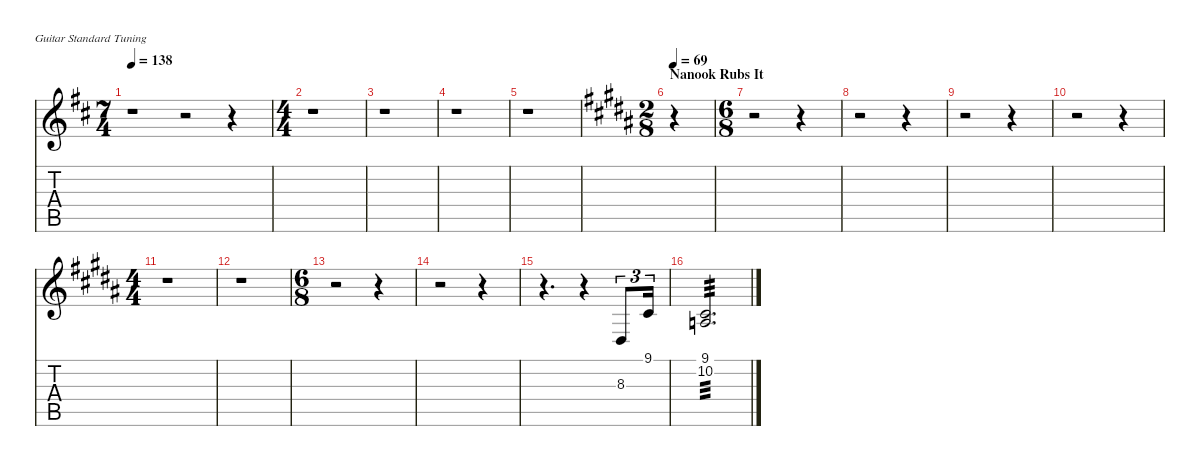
\defaultSystemsLayout 4
\hideDynamics
\bracketExtendMode nobrackets
\singleTrackTrackNamePolicy hidden
\multiTrackTrackNamePolicy hidden
\firstSystemTrackNameMode fullname
\firstSystemTrackNameOrientation horizontal
\otherSystemsTrackNameOrientation horizontal
\track ("Marimbas" "mar.") {instrument marimba}
\staff {score tabs}
\tuning (E4 B3 G3 D3 A2 E2)
\displaytranspose -12
\ts (7 4)
\tempo 138
\clef g2
\ks d
r.1{dy fff beam Down} r.2{beam Down} r.4{beam Down} |
\ts (4 4)
r.1{beam Down} |
r.1{beam Down} |
r.1{beam Down} |
r.1{beam Down} |
\ts (2 8)
\section ("" "Nanook Rubs It")
\tempo 69
\ks b
r.4{beam Down} |
\ts (6 8)
r.2{beam Down} r.4{beam Down} |
r.2{beam Down} r.4{beam Down} |
r.2{beam Down} r.4{beam Down} |
r.2{beam Down} r.4{beam Down} |
\ts (4 4)
r.1{beam Down} |
r.1{beam Down} |
\ts (6 8)
r.2{beam Down} r.4{beam Down} |
r.2{beam Down} r.4{beam Down} |
r.4{d beam Down} r.4{beam Down} 8.3{acc #}.8{tu (3 2) beam Up} 9.1{acc #}.16{tu (3 2) beam Up} |
(9.1{acc #} 10.2{acc forcenatural}).2{d tp 3 beam Up}
